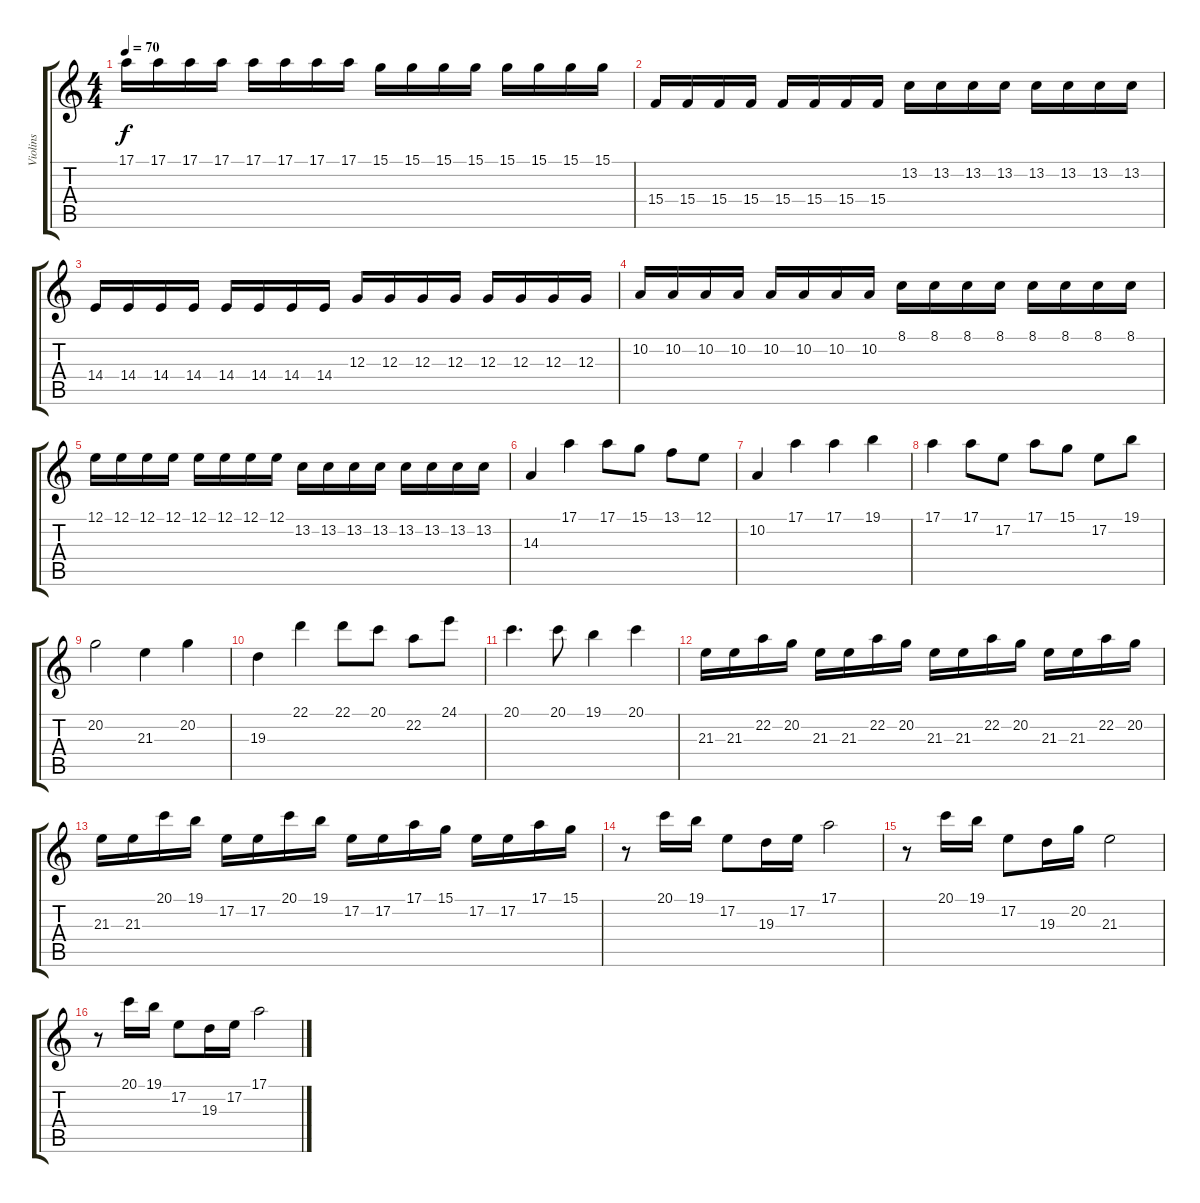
\track ("Violins" "Violins") {instrument stringensemble1}
\staff {score tabs}
\tuning (E4 B3 G3 D3 A2 E2) {hide}
\ts (4 4)
\tempo 70
\clef g2
\ks c
17.1.16{dy f} 17.1.16 17.1.16 17.1.16 17.1.16 17.1.16 17.1.16 17.1.16 15.1.16 15.1.16 15.1.16 15.1.16 15.1.16 15.1.16 15.1.16 15.1.16 |
15.4.16 15.4.16 15.4.16 15.4.16 15.4.16 15.4.16 15.4.16 15.4.16 13.2.16 13.2.16 13.2.16 13.2.16 13.2.16 13.2.16 13.2.16 13.2.16 |
14.4.16 14.4.16 14.4.16 14.4.16 14.4.16 14.4.16 14.4.16 14.4.16 12.3.16 12.3.16 12.3.16 12.3.16 12.3.16 12.3.16 12.3.16 12.3.16 |
10.2.16 10.2.16 10.2.16 10.2.16 10.2.16 10.2.16 10.2.16 10.2.16 8.1.16 8.1.16 8.1.16 8.1.16 8.1.16 8.1.16 8.1.16 8.1.16 |
12.1.16 12.1.16 12.1.16 12.1.16 12.1.16 12.1.16 12.1.16 12.1.16 13.2.16 13.2.16 13.2.16 13.2.16 13.2.16 13.2.16 13.2.16 13.2.16 |
14.3.4 17.1.4 17.1.8 15.1.8 13.1.8 12.1.8 |
10.2.4 17.1.4 17.1.4 19.1.4 |
17.1.4 17.1.8 17.2.8 17.1.8 15.1.8 17.2.8 19.1.8 |
20.2.2 21.3.4 20.2.4 |
19.3.4 22.1.4 22.1.8 20.1.8 22.2.8 24.1.8 |
20.1.4{d} 20.1.8 19.1.4 20.1.4 |
21.3.16 21.3.16 22.2.16 20.2.16 21.3.16 21.3.16 22.2.16 20.2.16 21.3.16 21.3.16 22.2.16 20.2.16 21.3.16 21.3.16 22.2.16 20.2.16 |
21.3.16 21.3.16 20.1.16 19.1.16 17.2.16 17.2.16 20.1.16 19.1.16 17.2.16 17.2.16 17.1.16 15.1.16 17.2.16 17.2.16 17.1.16 15.1.16 |
r.8 20.1.16 19.1.16 17.2.8 19.3.16 17.2.16 17.1.2 |
r.8 20.1.16 19.1.16 17.2.8 19.3.16 20.2.16 21.3.2 |
r.8 20.1.16 19.1.16 17.2.8 19.3.16 17.2.16 17.1.2
